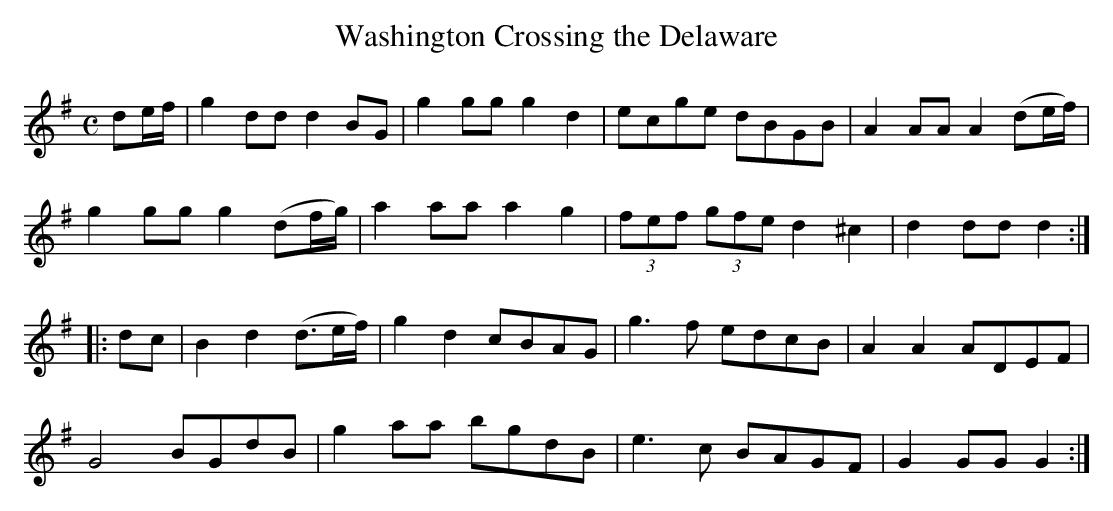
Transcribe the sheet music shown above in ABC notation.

X:1
T:Washington Crossing the Delaware
M:C
L:1/8
K:G
de/f/|g2 dd d2 BG|g2 gg g2d2|ecge dBGB|A2 AA A2 (de/f/)|
g2 gg g2 (df/g/)|a2 aa a2 g2|(3fef (3gfe d2 ^c2|d2 dd d2:|
|:dc|B2 d2 (d>ef/)|g2d2 cBAG|g3f edcB|A2 A2 ADEF|
G4 BGdB|g2 aa bgdB|e3 c BAGF|G2 GG G2:|
